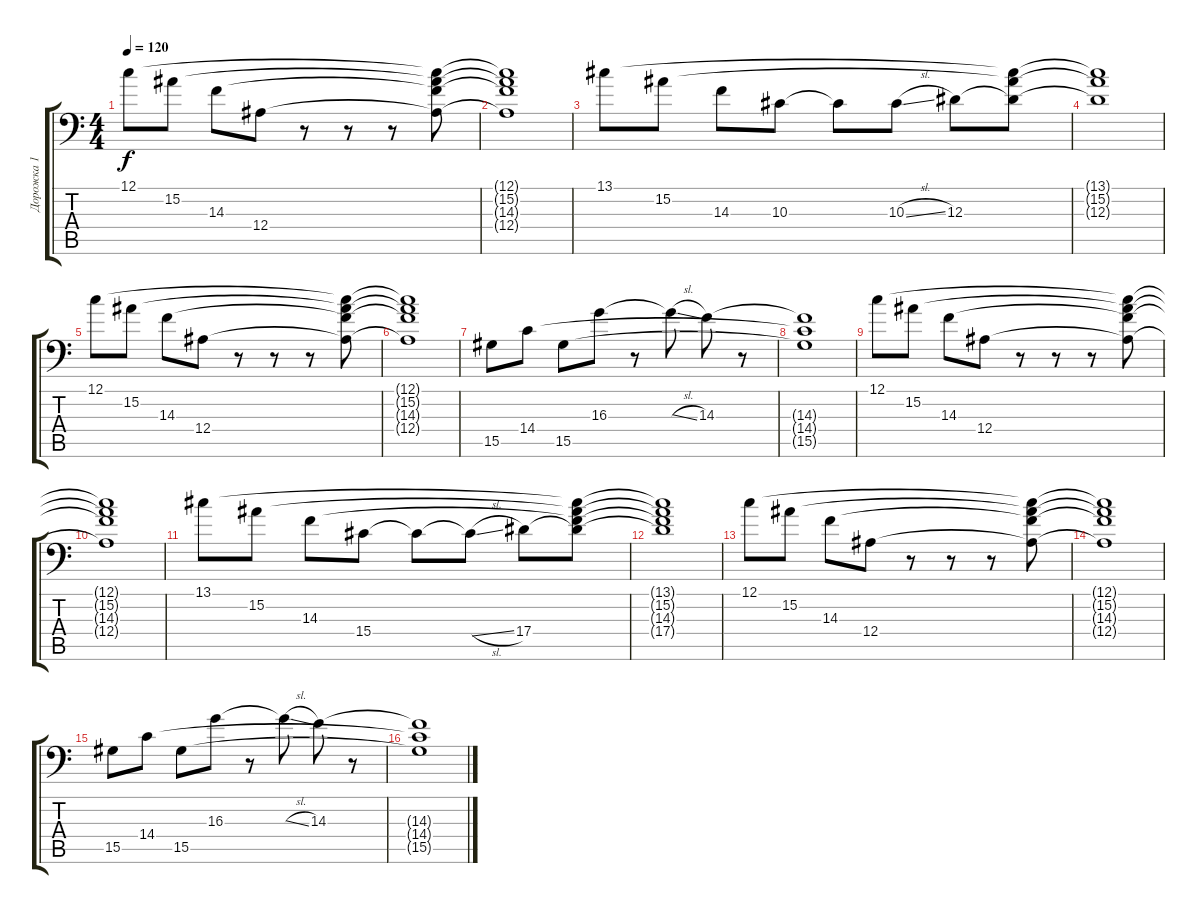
\track ("Дорожка 1" "Дорожка 1") {instrument brightacousticpiano}
\staff {score tabs}
\tuning (C4 G3 Eb3 Bb2 F2 Bb1) {hide}
\ts (4 4)
\tempo 120
\clef f4
\ks c
12.1.8{dy f} 15.2.8 14.3.8 12.4.8 r.8 r.8 r.8 (12.1{t} 15.2{t} 14.3{t} 12.4{t}).8 |
(12.1{t} 15.2{t} 14.3{t} 12.4{t}).1 |
13.1.8 15.2.8 14.3.8 10.3.8 10.3{t}.8 10.3{sl}.8 12.3.8 (13.1{t} 15.2{t} 12.3{t}).8 |
(13.1{t} 15.2{t} 12.3{t}).1 |
12.1.8 15.2.8 14.3.8 12.4.8 r.8 r.8 r.8 (12.1{t} 15.2{t} 14.3{t} 12.4{t}).8 |
(12.1{t} 15.2{t} 14.3{t} 12.4{t}).1 |
15.5.8 14.4.8 15.5.8 16.3.8 r.8 16.3{sl t}.8 14.3.8 r.8 |
(14.3{t} 14.4{t} 15.5{t}).1 |
12.1.8 15.2.8 14.3.8 12.4.8 r.8 r.8 r.8 (12.1{t} 15.2{t} 14.3{t} 12.4{t}).8 |
(12.1{t} 15.2{t} 14.3{t} 12.4{t}).1 |
13.1.8 15.2.8 14.3.8 15.4.8 15.4{t}.8 15.4{sl t}.8 17.4.8 (13.1{t} 15.2{t} 14.3{t} 17.4{t}).8 |
(13.1{t} 15.2{t} 14.3{t} 17.4{t}).1 |
12.1.8 15.2.8 14.3.8 12.4.8 r.8 r.8 r.8 (12.1{t} 15.2{t} 14.3{t} 12.4{t}).8 |
(12.1{t} 15.2{t} 14.3{t} 12.4{t}).1 |
15.5.8 14.4.8 15.5.8 16.3.8 r.8 16.3{sl t}.8 14.3.8 r.8 |
(14.3{t} 14.4{t} 15.5{t}).1
